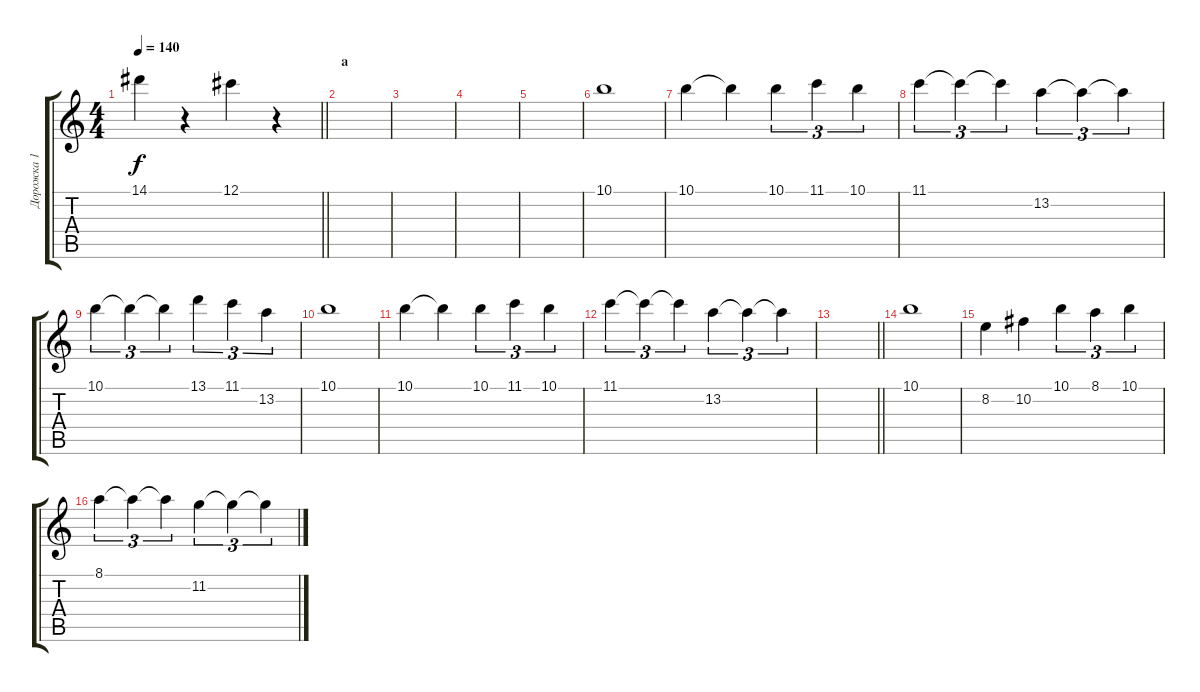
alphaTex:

\track ("Дорожка 1" "Дорожка 1") {instrument distortionguitar}
\staff {score tabs}
\tuning (Db4 Ab3 E3 B2 Gb2 B1) {hide}
\ts (4 4)
\tempo 140
\clef g2
\barLineRight lightlight
\ks c
14.1.4{dy f} r.4 12.1.4 r.4 |
\section ("" "a")
|
|
|
|
10.1.1 |
10.1.4 10.1{t}.4 10.1.4{tu (3 2)} 11.1.4{tu (3 2)} 10.1.4{tu (3 2)} |
11.1.4{tu (3 2)} 11.1{t}.4{tu (3 2)} 11.1{t}.4{tu (3 2)} 13.2.4{tu (3 2)} 13.2{t}.4{tu (3 2)} 13.2{t}.4{tu (3 2)} |
10.1.4{tu (3 2)} 10.1{t}.4{tu (3 2)} 10.1{t}.4{tu (3 2)} 13.1.4{tu (3 2)} 11.1.4{tu (3 2)} 13.2.4{tu (3 2)} |
10.1.1 |
10.1.4 10.1{t}.4 10.1.4{tu (3 2)} 11.1.4{tu (3 2)} 10.1.4{tu (3 2)} |
11.1.4{tu (3 2)} 11.1{t}.4{tu (3 2)} 11.1{t}.4{tu (3 2)} 13.2.4{tu (3 2)} 13.2{t}.4{tu (3 2)} 13.2{t}.4{tu (3 2)} |
\barLineRight lightlight
|
10.1.1 |
8.2.4 10.2.4 10.1.4{tu (3 2)} 8.1.4{tu (3 2)} 10.1.4{tu (3 2)} |
8.1.4{tu (3 2)} 8.1{t}.4{tu (3 2)} 8.1{t}.4{tu (3 2)} 11.2.4{tu (3 2)} 11.2{t}.4{tu (3 2)} 11.2{t}.4{tu (3 2)}
